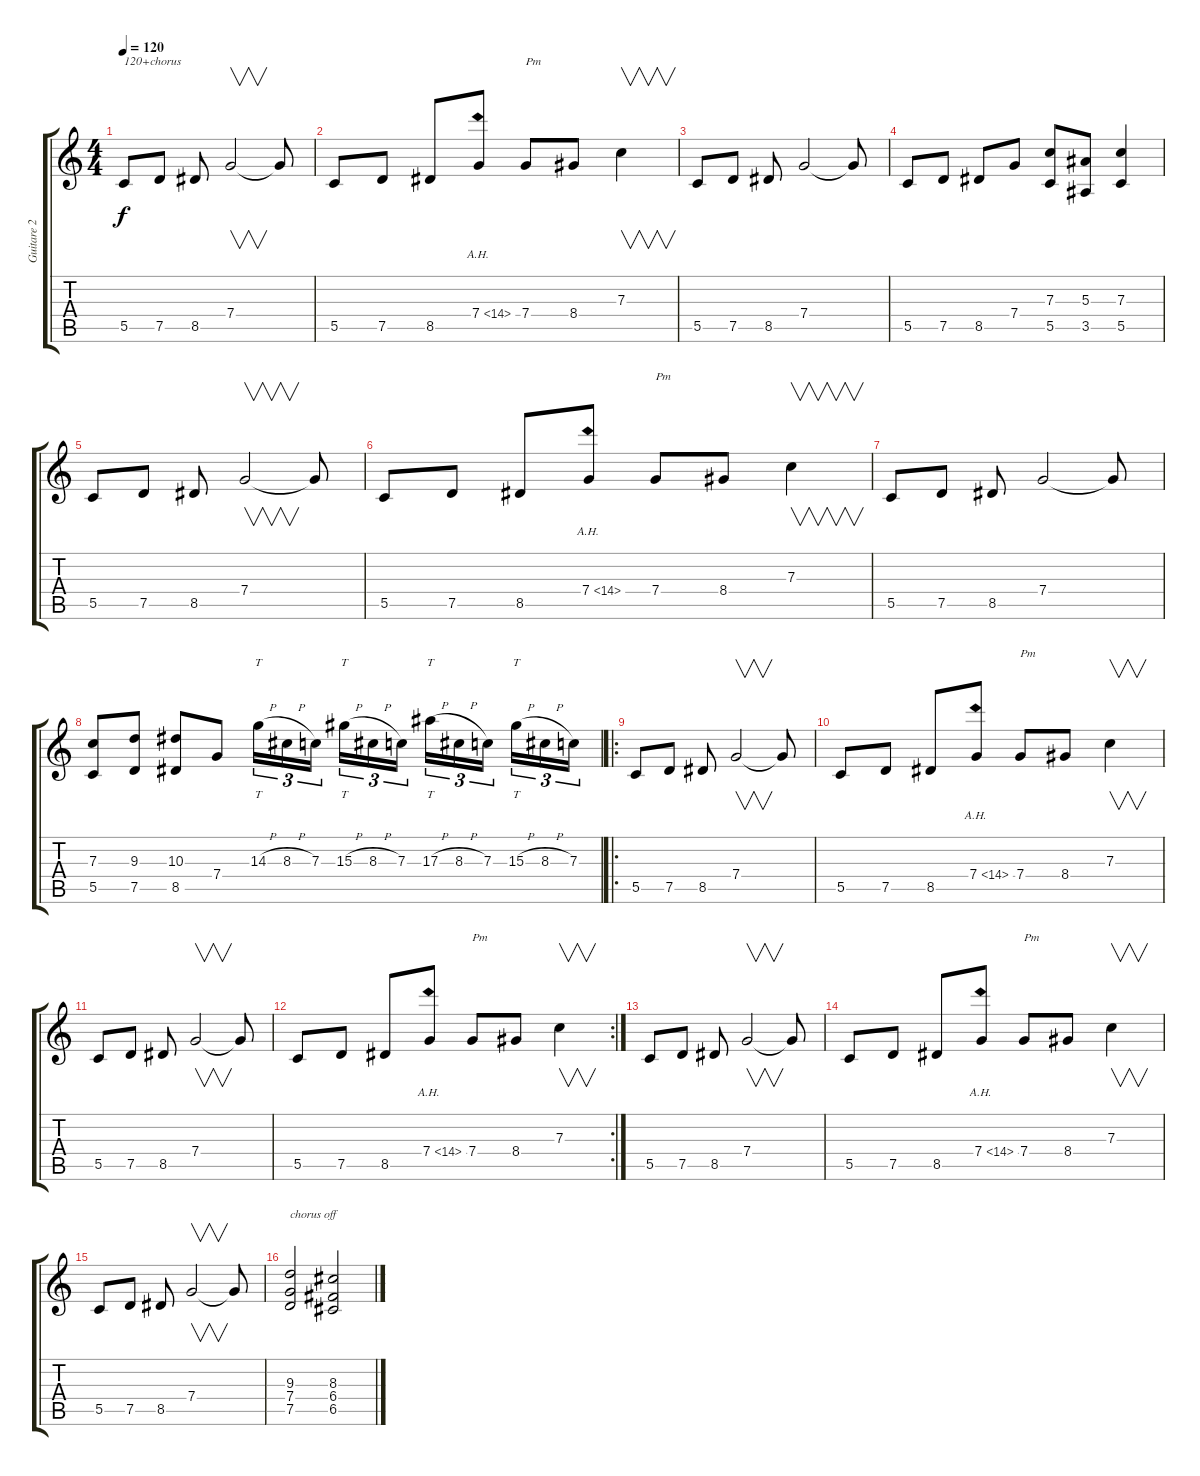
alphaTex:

\track ("Guitare 2" "Guitare 2") {instrument distortionguitar}
\staff {score tabs}
\tuning (D4 A3 F3 C3 G2 D2) {hide}
\ts (4 4)
\tempo 120
\clef g2
\ks c
5.5.8{txt "120+chorus" dy f instrument distortionguitar} 7.5.8 8.5.8 7.4.2{v} 7.4{t}.8 |
5.5.8 7.5.8 8.5.8 7.4{ah 7}.8 7.4.8{txt "Pm"} 8.4.8 7.3.4{v} |
5.5.8 7.5.8 8.5.8 7.4.2 7.4{t}.8 |
5.5.8 7.5.8 8.5.8 7.4.8 (7.3 5.5).8{volume 13} (5.3 3.5).8 (7.3 5.5).4 |
5.5.8{volume 10} 7.5.8 8.5.8 7.4.2{v} 7.4{t}.8 |
5.5.8 7.5.8 8.5.8 7.4{ah 7}.8 7.4.8{txt "Pm"} 8.4.8 7.3.4{v} |
5.5.8 7.5.8 8.5.8 7.4.2 7.4{t}.8 |
(7.3 5.5).8 (9.3 7.5).8 (10.3 8.5).8 7.4.8 14.3{h}.16{tt tu (3 2) volume 16} 8.3{h}.16{tu (3 2)} 7.3.16{tu (3 2)} 15.3{h}.16{tt tu (3 2)} 8.3{h}.16{tu (3 2)} 7.3.16{tu (3 2)} 17.3{h}.16{tt tu (3 2)} 8.3{h}.16{tu (3 2)} 7.3.16{tu (3 2)} 15.3{h}.16{tt tu (3 2)} 8.3{h}.16{tu (3 2)} 7.3.16{tu (3 2)} |
\ro
5.5.8{volume 10} 7.5.8 8.5.8 7.4.2{v} 7.4{t}.8 |
5.5.8 7.5.8 8.5.8 7.4{ah 7}.8 7.4.8{txt "Pm"} 8.4.8 7.3.4{v} |
5.5.8 7.5.8 8.5.8 7.4.2{v} 7.4{t}.8 |
\rc 2
5.5.8 7.5.8 8.5.8 7.4{ah 7}.8 7.4.8{txt "Pm"} 8.4.8 7.3.4{v} |
5.5.8 7.5.8 8.5.8 7.4.2{v} 7.4{t}.8 |
5.5.8 7.5.8 8.5.8 7.4{ah 7}.8 7.4.8{txt "Pm"} 8.4.8 7.3.4{v} |
5.5.8 7.5.8 8.5.8 7.4.2{v} 7.4{t}.8 |
(9.3 7.4 7.5).2{txt "chorus off"} (8.3 6.4 6.5).2
